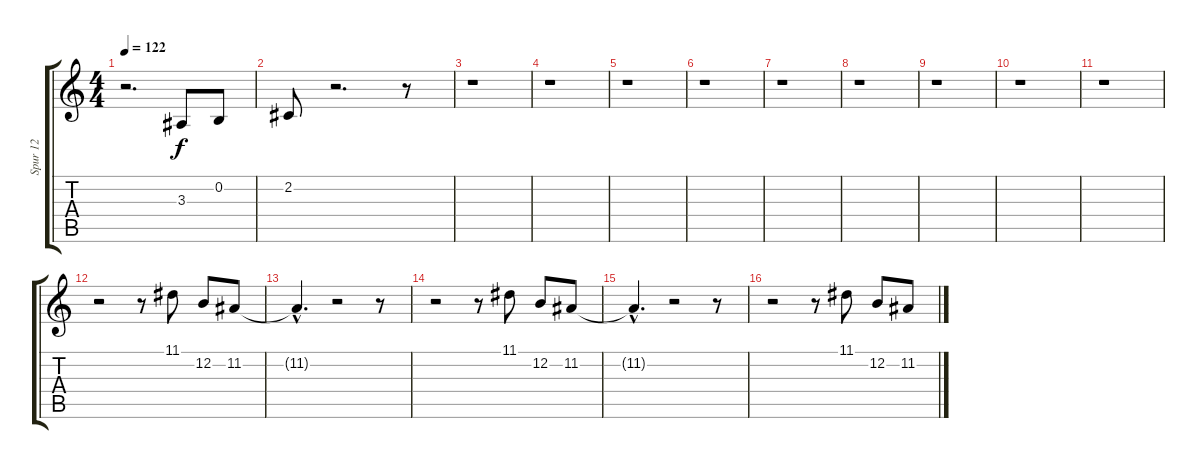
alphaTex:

\track ("Spur 12" "Spur 12") {instrument vibraphone}
\staff {score tabs}
\tuning (E4 B3 G3 D3 A2 E2) {hide}
\ts (4 4)
\tempo 122
\clef g2
\ks c
r.2{d dy f} 3.3.8 0.2.8 |
2.2.8 r.2{d} r.8 |
r.1 |
r.1 |
r.1 |
r.1 |
r.1 |
r.1 |
r.1 |
r.1 |
r.1 |
r.2 r.8 11.1.8 12.2.8 11.2.8 |
11.2{hac t}.4{d} r.2 r.8 |
r.2 r.8 11.1.8 12.2.8 11.2.8 |
11.2{hac t}.4{d} r.2 r.8 |
r.2 r.8 11.1.8 12.2.8 11.2.8
